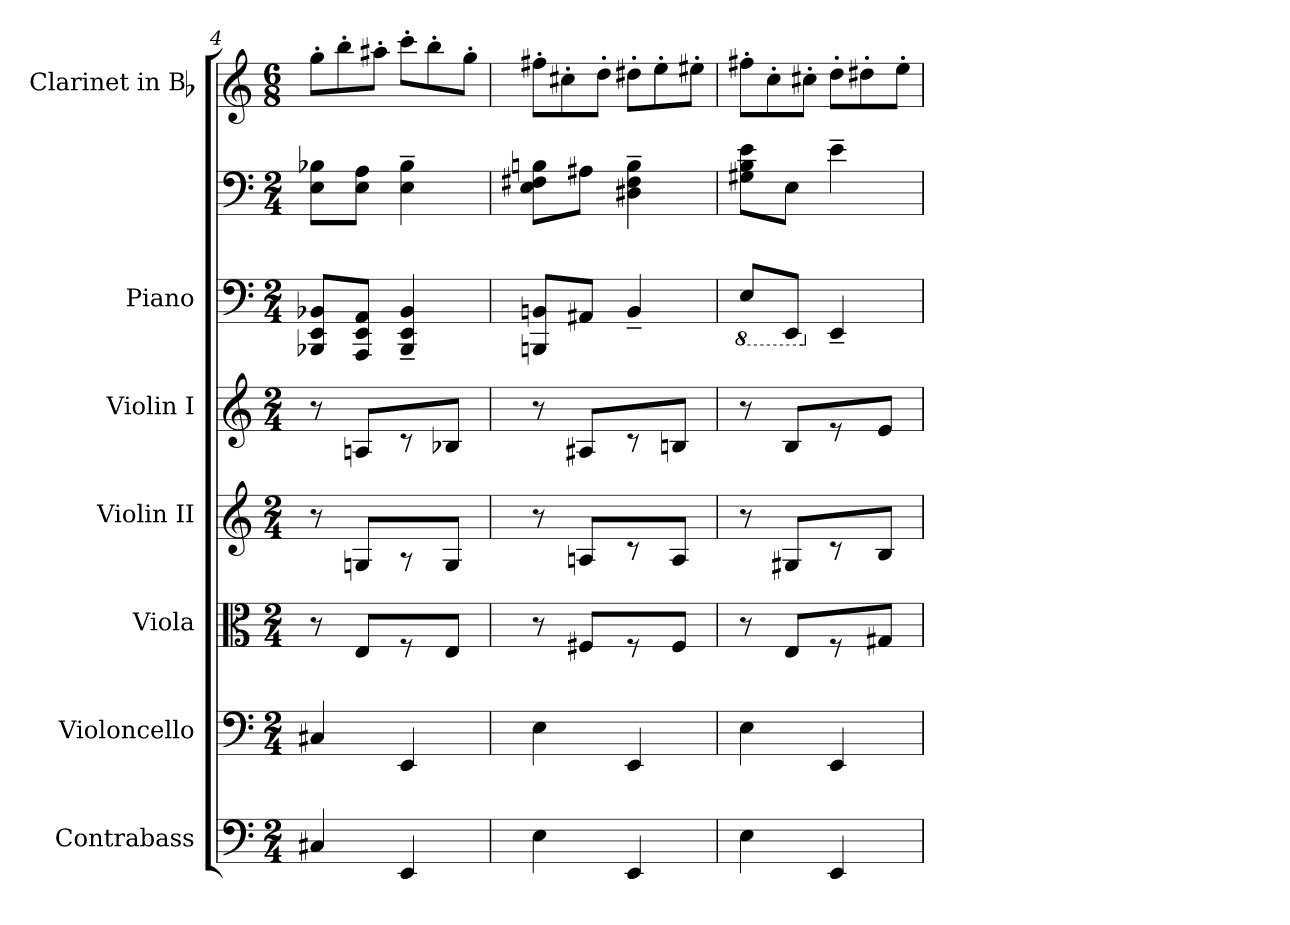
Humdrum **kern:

**kern	**kern	**kern	**kern	**kern	**kern	**kern	**kern
*part7	*part6	*part5	*part4	*part3	*part2	*part2	*part1
*staff8	*staff7	*staff6	*staff5	*staff4	*staff3	*staff2	*staff1
*I"Contrabass	*I"Violoncello	*I"Viola	*I"Violin II	*I"Violin I	*I"Piano	*	*I"Clarinet in Bb
*I'Cb.	*I'Vc.	*I'Vla.	*I'Vln. II	*I'Vln. I	*I'Pno	*	*I'Cl.
*clefF4	*clefF4	*clefC3	*clefG2	*clefG2	*clefF4	*clefF4	*clefG2
*ITrd7c12	*	*	*	*	*	*	*ITrd1c2
*k[]	*k[]	*k[]	*k[]	*k[]	*k[]	*k[]	*k[b-e-]
*M2/4	*M2/4	*M2/4	*M2/4	*M2/4	*M2/4	*M2/4	*M6/8
*Xtuplet	*Xtuplet	*Xtuplet	*Xtuplet	*Xtuplet	*Xtuplet	*Xtuplet	*
=4	=4	=4	=4	=4	=4	=4	=4
8%3CC#X	8%3C#X	16%3r	16%3r	16%3r	16%3BBB-X 16%3EE 16%3BB-XL	16%3E 16%3B-XL	8ff'L
.	.	.	.	.	.	.	8aa'
.	.	16%3EL	16%3GnL	16%3AnL	16%3AAA 16%3EE 16%3AAJ	16%3E 16%3AJ	.
.	.	.	.	.	.	.	8gg#X'J
8%3EEE	8%3EE	16%3r	16%3r	16%3r	8%3BBB-~ 8%3EE~ 8%3BB-~	8%3E~ 8%3B-~	8bb-'L
.	.	.	.	.	.	.	8aa'
.	.	16%3EJ	16%3GJ	16%3B-XJ	.	.	.
.	.	.	.	.	.	.	8ff'J
=5	=5	=5	=5	=5	=5	=5	=5
8%3EE	8%3E	16%3r	16%3r	16%3r	16%3BBBn 16%3BBnL	16%3E 16%3F#X 16%3BnL	8een'L
.	.	.	.	.	.	.	8bn'
.	.	16%3F#XL	16%3AnL	16%3A#XL	16%3AA#XJ	16%3A#XJ	.
.	.	.	.	.	.	.	8cc'J
8%3EEE	8%3EE	16%3r	16%3r	16%3r	8%3BB~	8%3D#X~ 8%3F#~ 8%3B~	8cc#X'L
.	.	.	.	.	.	.	8dd'
.	.	16%3F#J	16%3AJ	16%3BnJ	.	.	.
.	.	.	.	.	.	.	8dd#X'J
=6	=6	=6	=6	=6	=6	=6	=6
*	*	*	*	*	*8ba	*	*
8%3EE	8%3E	16%3r	16%3r	16%3r	16%3EEL	16%3G#X 16%3B 16%3eL	8een'L
.	.	.	.	.	.	.	8b-'
.	.	16%3EL	16%3G#XL	16%3BL	16%3EEEJ	16%3EJ	.
.	.	.	.	.	.	.	8bn'J
*	*	*	*	*	*X8ba	*	*
8%3EEE	8%3EE	16%3r	16%3r	16%3r	8%3EE~	8%3e~	8cc'L
.	.	.	.	.	.	.	8cc#X'
.	.	16%3G#XJ	16%3BJ	16%3eJ	.	.	.
.	.	.	.	.	.	.	8dd'J
=	=	=	=	=	=	=	=
*-	*-	*-	*-	*-	*-	*-	*-
